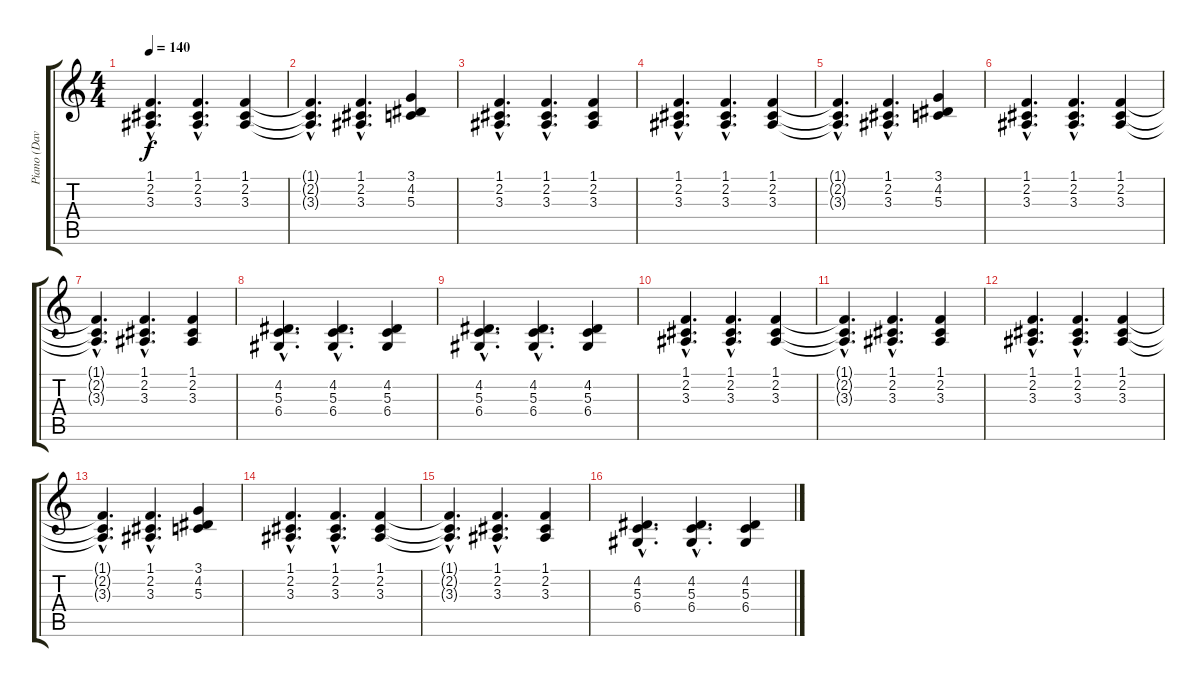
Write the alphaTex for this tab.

\track ("Piano (Davies)" "Piano (Dav") {instrument acousticgrandpiano}
\staff {score tabs}
\tuning (E4 B3 G3 D3 A2 E2) {hide}
\ts (4 4)
\tempo 140
\clef g2
\ks c
(1.1{hac} 2.2{hac} 3.3{hac}).4{d dy f} (1.1{hac} 2.2{hac} 3.3{hac}).4{d} (1.1 2.2 3.3).4 |
(1.1{hac t} 2.2{hac t} 3.3{hac t}).4{d} (1.1{hac} 2.2{hac} 3.3{hac}).4{d} (3.1 4.2 5.3).4 |
(1.1{hac} 2.2{hac} 3.3{hac}).4{d} (1.1{hac} 2.2{hac} 3.3{hac}).4{d} (1.1 2.2 3.3).4 |
(1.1{hac} 2.2{hac} 3.3{hac}).4{d} (1.1{hac} 2.2{hac} 3.3{hac}).4{d} (1.1 2.2 3.3).4 |
(1.1{hac t} 2.2{hac t} 3.3{hac t}).4{d} (1.1{hac} 2.2{hac} 3.3{hac}).4{d} (3.1 4.2 5.3).4 |
(1.1{hac} 2.2{hac} 3.3{hac}).4{d} (1.1{hac} 2.2{hac} 3.3{hac}).4{d} (1.1 2.2 3.3).4 |
(1.1{hac t} 2.2{hac t} 3.3{hac t}).4{d} (1.1{hac} 2.2{hac} 3.3{hac}).4{d} (1.1 2.2 3.3).4 |
(4.2{hac} 5.3{hac} 6.4{hac}).4{d} (4.2{hac} 5.3{hac} 6.4{hac}).4{d} (4.2 5.3 6.4).4 |
(4.2{hac} 5.3{hac} 6.4{hac}).4{d} (4.2{hac} 5.3{hac} 6.4{hac}).4{d} (4.2 5.3 6.4).4 |
(1.1{hac} 2.2{hac} 3.3{hac}).4{d} (1.1{hac} 2.2{hac} 3.3{hac}).4{d} (1.1 2.2 3.3).4 |
(1.1{hac t} 2.2{hac t} 3.3{hac t}).4{d} (1.1{hac} 2.2{hac} 3.3{hac}).4{d} (1.1 2.2 3.3).4 |
(1.1{hac} 2.2{hac} 3.3{hac}).4{d} (1.1{hac} 2.2{hac} 3.3{hac}).4{d} (1.1 2.2 3.3).4 |
(1.1{hac t} 2.2{hac t} 3.3{hac t}).4{d} (1.1{hac} 2.2{hac} 3.3{hac}).4{d} (3.1 4.2 5.3).4 |
(1.1{hac} 2.2{hac} 3.3{hac}).4{d} (1.1{hac} 2.2{hac} 3.3{hac}).4{d} (1.1 2.2 3.3).4 |
(1.1{hac t} 2.2{hac t} 3.3{hac t}).4{d} (1.1{hac} 2.2{hac} 3.3{hac}).4{d} (1.1 2.2 3.3).4 |
(4.2{hac} 5.3{hac} 6.4{hac}).4{d} (4.2{hac} 5.3{hac} 6.4{hac}).4{d} (4.2 5.3 6.4).4
